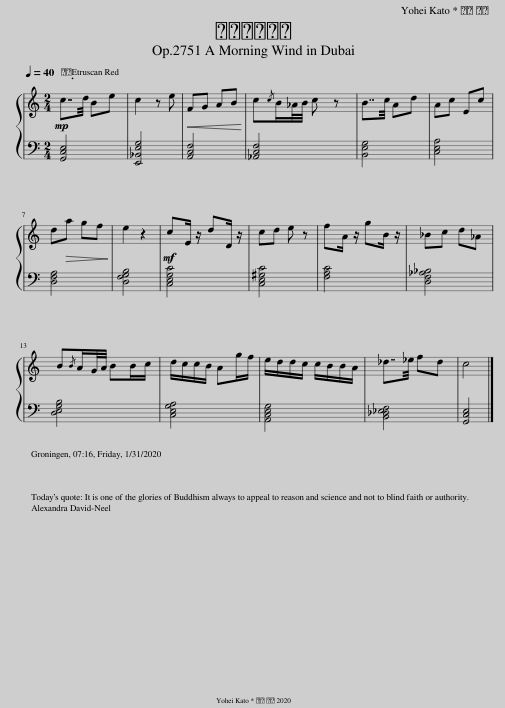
X:1
%%score { 1 | 2 }
L:1/8
Q:1/4=40
M:2/4
I:linebreak $
K:C
V:1 treble
V:2 bass
V:1
!mp! c7/4d/4 Be | c2 z e |!<(! FG AB!<)! | c{/c}B/_A/4B/4 c z | B7/4c/4 Ad | %5
 Ac Ec |$ d!>(!a gf!>)! | e2 z2 |!mf! cE/ z/ dD/ z/ | cd e z | %10
 fA/ z/ gB/ z/ | _Bc d_A |$ B{/B}A/G/4A/4 BB/c/ | d/c/c/B/ Ag/f/ | e/d/d/c/ c/B/B/A/ | %15
 _d7/4_e/4 fd | c4 |] %17
V:2
 [G,,C,E,]4 | [E,,_B,,E,G,]4 | [A,,C,F,]4 | [_A,,C,F,]4 | [B,,E,G,]4 | %5
 [C,E,A,]4 |$ [D,F,A,]4 | [D,F,G,B,]4 | [C,E,G,C]4 | [C,E,^G,C]4 | %10
 [F,A,C]4 | [D,F,_A,_B,]4 |$ [D,E,G,B,]4 | [C,E,G,A,]4 | [A,,C,E,G,]4 | %15
 [B,,_D,_E,F,]4 | [G,,C,E,]4 |] %17
